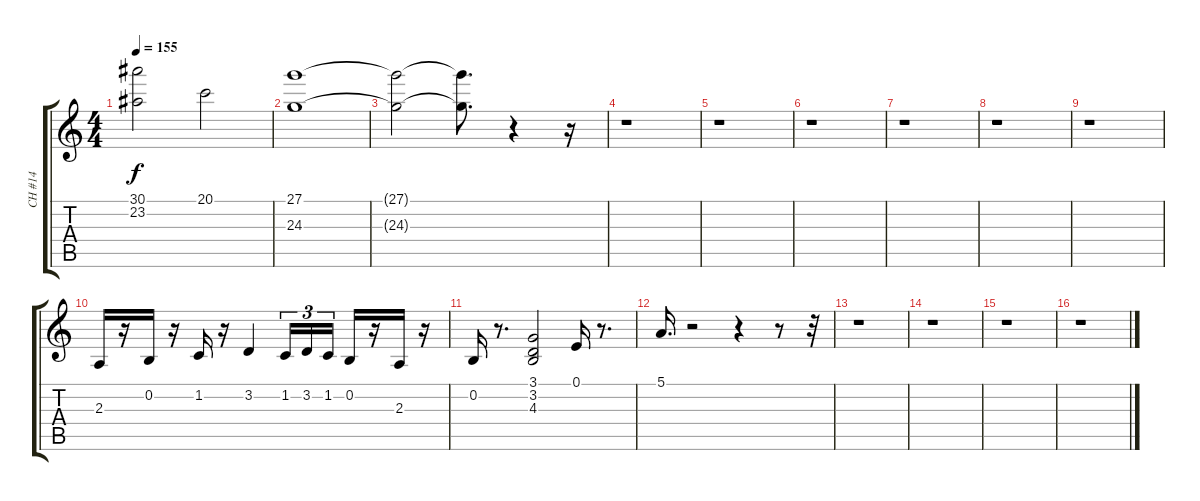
\track ("CH #14" "CH #14") {instrument brasssection}
\staff {score tabs}
\tuning (E4 B3 G3 D3 A2 E2) {hide}
\ts (4 4)
\tempo 155
\clef g2
\ks c
(30.1 23.2).2{dy f} 20.1.2 |
(27.1 24.3).1 |
(27.1{t} 24.3{t}).2 (27.1{t} 24.3{t}).8{d} r.4 r.16 |
r.1 |
r.1 |
r.1 |
r.1 |
r.1 |
r.1 |
2.3.16 r.16 0.2.16 r.16 1.2.16 r.16 3.2.4 1.2.16{tu (3 2)} 3.2.16{tu (3 2)} 1.2.16{tu (3 2)} 0.2.16 r.16 2.3.16 r.16 |
0.2.16 r.8{d} (3.1 3.2 4.3).2 0.1.16 r.8{d} |
5.1.16{d} r.2 r.4 r.8 r.32 |
r.1 |
r.1 |
r.1 |
r.1
